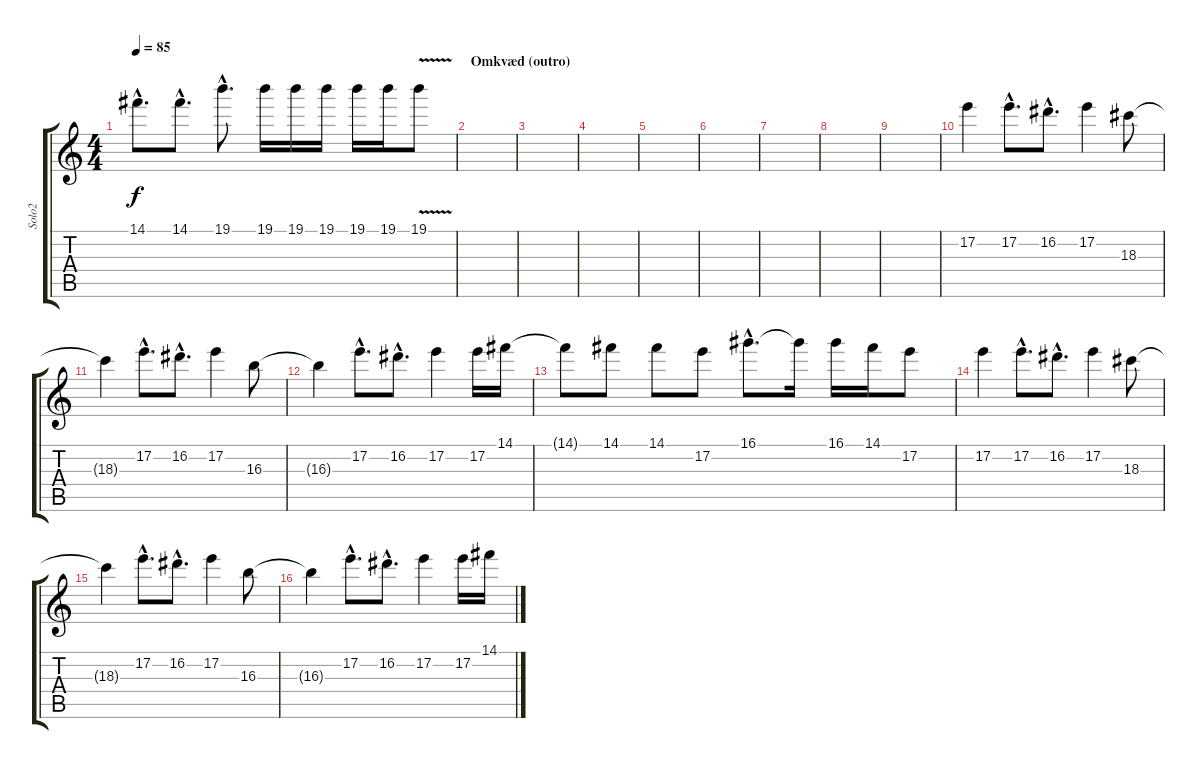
\track ("Solo2" "Solo2") {instrument distortionguitar}
\staff {score tabs}
\tuning (E4 B3 G3 D3 A2 E2) {hide}
\ts (4 4)
\tempo 85
\clef g2
\ks c
14.1{hac}.8{d dy f} 14.1{hac}.8{d} 19.1{hac}.8{d} 19.1.16 19.1.16 19.1.16 19.1.16 19.1.16 19.1{v}.8 |
\section ("" "Omkvæd (outro)")
|
|
|
|
|
|
|
|
17.2.4 17.2{hac}.8{d} 16.2{hac}.8{d} 17.2.4 18.3.8 |
18.3{t}.4 17.2{hac}.8{d} 16.2{hac}.8{d} 17.2.4 16.3.8 |
16.3{t}.4 17.2{hac}.8{d} 16.2{hac}.8{d} 17.2.4 17.2.16 14.1.16 |
14.1{t}.8 14.1.8 14.1.8 17.2.8 16.1{hac}.8{d} 16.1{t}.16 16.1.16 14.1.16 17.2.8 |
17.2.4 17.2{hac}.8{d} 16.2{hac}.8{d} 17.2.4 18.3.8 |
18.3{t}.4 17.2{hac}.8{d} 16.2{hac}.8{d} 17.2.4 16.3.8 |
16.3{t}.4 17.2{hac}.8{d} 16.2{hac}.8{d} 17.2.4 17.2.16 14.1.16
